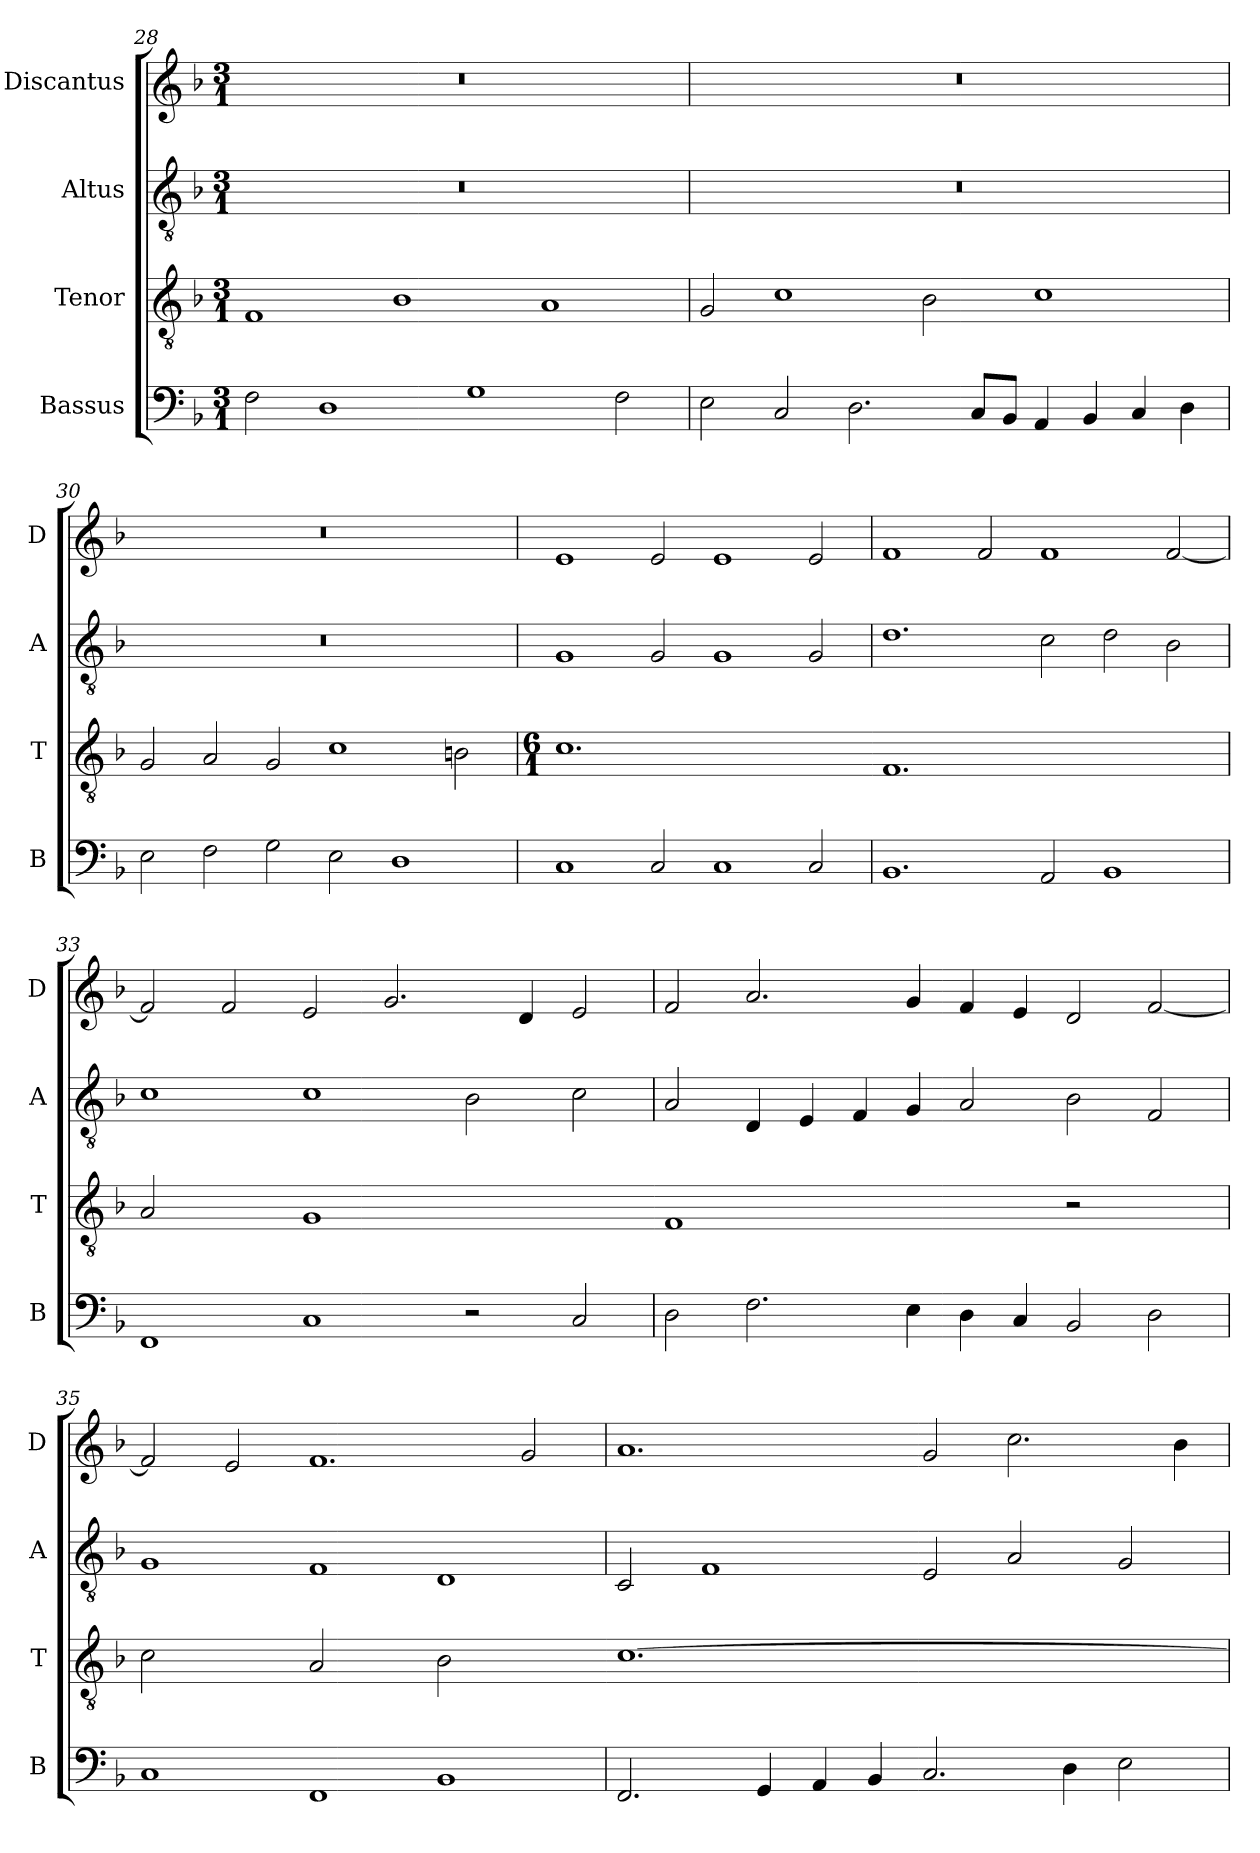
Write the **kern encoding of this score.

**kern	**kern	**kern	**kern
*part4	*part3	*part2	*part1
*staff4	*staff3	*staff2	*staff1
*I"Bassus	*I"Tenor	*I"Altus	*I"Discantus
*I'B	*I'T	*I'A	*I'D
*clefF4	*clefGv2	*clefGv2	*clefG2
*k[b-]	*k[b-]	*k[b-]	*k[b-]
*M3/1	*M3/1	*M3/1	*M3/1
=28	=28	=28	=28
2F\	1F	0.r	0.r
1D	.	.	.
.	1B-	.	.
1G	.	.	.
.	1A	.	.
2F\	.	.	.
=29	=29	=29	=29
2E\	2G/	0.r	0.r
2C/	1c	.	.
2.D\	.	.	.
.	2B-\	.	.
8C/L	.	.	.
8BB-/J	.	.	.
4AA/	1c	.	.
4BB-/	.	.	.
4C/	.	.	.
4D\	.	.	.
=30	=30	=30	=30
2E\	2G/	0.r	0.r
2F\	2A/	.	.
2G\	2G/	.	.
2E\	1c	.	.
1D	.	.	.
.	2Bn\	.	.
=31	=31	=31	=31
*	*M6/1	*	*
!	!LO:N:vis=1.	!	!
1C	0.c	1G	1e
2C/	.	2G/	2e/
1C	.	1G	1e
2C/	.	2G/	2e/
=32	=32-	=32	=32
!	!LO:N:vis=1.	!	!
1.BB-	0.F	1.d	1f
.	.	.	2f/
2AA/	.	2c\	1f
1BB-	.	2d\	.
.	.	2B-\	[2f/
=33	=33	=33	=33
!	!LO:N:vis=2	!	!
1FF	1A	1c	2f/]
.	.	.	2f/
!	!LO:N:vis=1	!	!
1C	0G	1c	2e/
.	.	.	2.g/
2r	.	2B-\	.
.	.	.	4d/
2C/	.	2c\	2e/
=34	=34-	=34	=34
!	!LO:N:vis=1	!	!
2D\	0F	2A/	2f/
2.F\	.	4D/	2.a/
.	.	4E/	.
.	.	4F/	.
4E\	.	4G/	4g/
4D\	.	2A/	4f/
4C/	.	.	4e/
!	!LO:N:vis=2	!	!
2BB-/	1r	2B-\	2d/
2D\	.	2F/	[2f/
=35	=35	=35	=35
!	!LO:N:vis=2	!	!
1C	1c	1G	2f/]
.	.	.	2e/
!	!LO:N:vis=2	!	!
1FF	1A	1F	1.f
!	!LO:N:vis=2	!	!
1BB-	1B-	1D	.
.	.	.	2g/
=36	=36-	=36	=36
!	!LO:N:vis=1.	!	!
2.FF/	[0.c	2C/	1.a
.	.	1F	.
4GG/	.	.	.
4AA/	.	.	.
4BB-/	.	.	.
2.C/	.	2E/	2g/
.	.	2A/	2.cc\
4D\	.	.	.
2E\	.	2G/	.
.	.	.	4b-\
=	=	=	=
*-	*-	*-	*-
